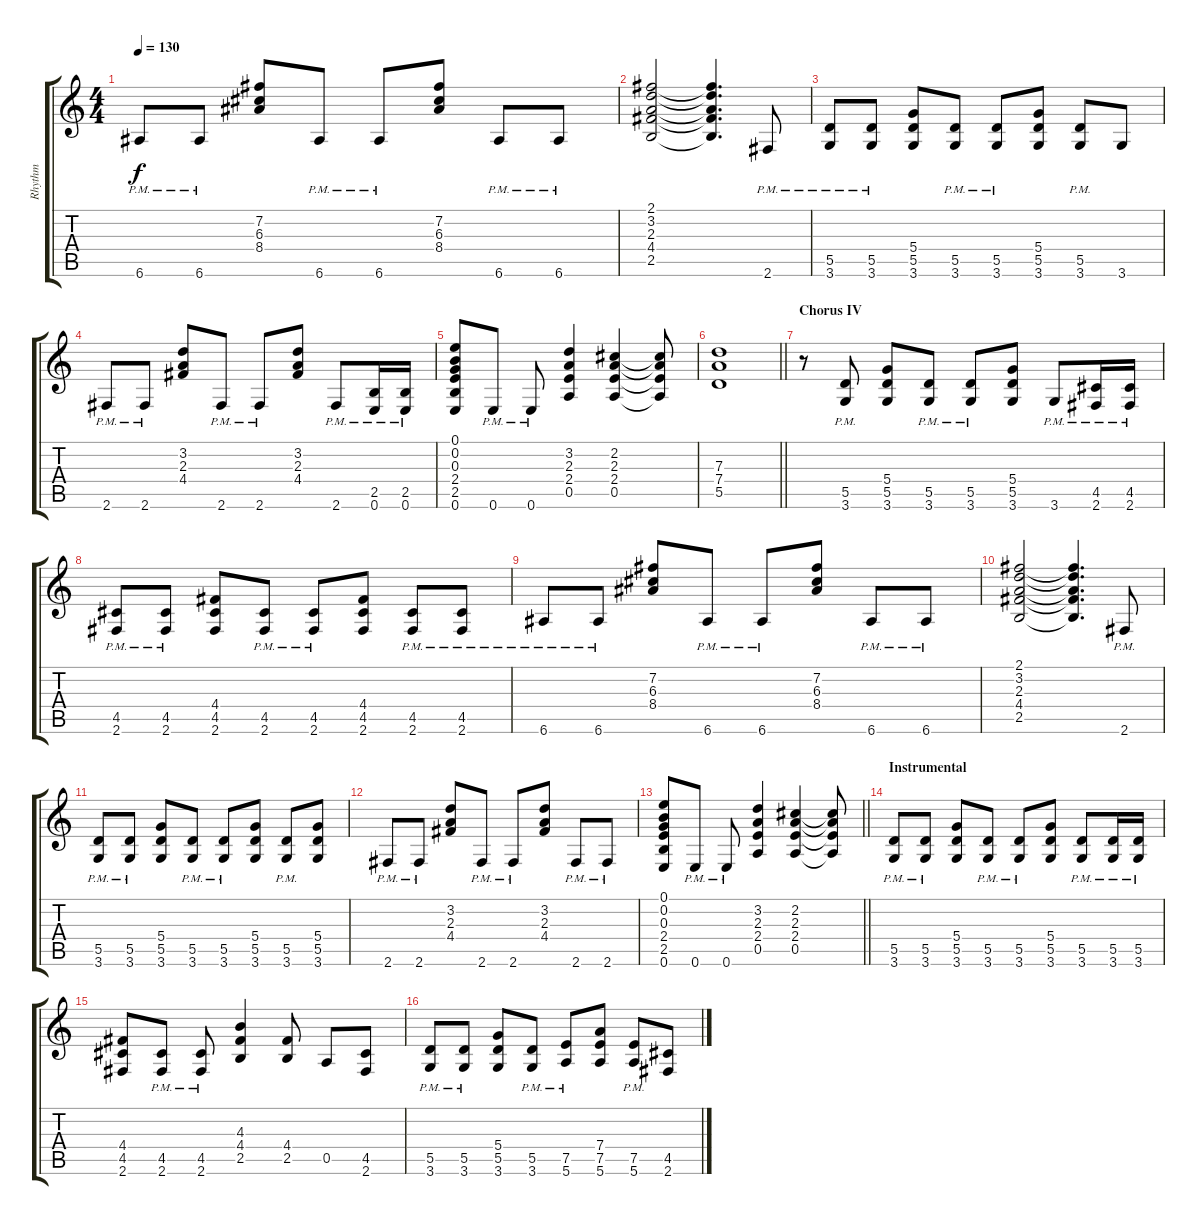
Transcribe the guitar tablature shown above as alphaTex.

\track ("Rhythm" "Rhythm") {instrument overdrivenguitar}
\staff {score tabs}
\tuning (E4 B3 G3 D3 A2 E2) {hide}
\ts (4 4)
\tempo 130
\clef g2
\ks c
6.6{pm}.8{dy f} 6.6{pm}.8 (7.2 6.3 8.4).8 6.6{pm}.8 6.6{pm}.8 (7.2 6.3 8.4).8 6.6{pm}.8 6.6{pm}.8 |
(2.1 3.2 2.3 4.4 2.5).2 (2.1{t} 3.2{t} 2.3{t} 4.4{t} 2.5{t}).4{d} 2.6{pm}.8 |
(5.5{pm} 3.6{pm}).8 (5.5{pm} 3.6{pm}).8 (5.4 5.5 3.6).8 (5.5{pm} 3.6{pm}).8 (5.5{pm} 3.6{pm}).8 (5.4 5.5 3.6).8 (5.5{pm} 3.6{pm}).8 3.6.8 |
2.6{pm}.8 2.6{pm}.8 (3.2 2.3 4.4).8 2.6{pm}.8 2.6{pm}.8 (3.2 2.3 4.4).8 2.6{pm}.8 (2.5{pm} 0.6{pm}).16 (2.5{pm} 0.6{pm}).16 |
(0.1 0.2 0.3 2.4 2.5 0.6).8 0.6{pm}.8 0.6{pm}.8 (3.2 2.3 2.4 0.5).4 (2.2 2.3 2.4 0.5).4 (2.2{t} 2.3{t} 2.4{t} 0.5{t}).8 |
\barLineRight lightlight
(7.3 7.4 5.5).1 |
\section ("" "Chorus IV")
r.8 (5.5{pm} 3.6{pm}).8 (5.4 5.5 3.6).8 (5.5{pm} 3.6{pm}).8 (5.5{pm} 3.6{pm}).8 (5.4 5.5 3.6).8 3.6{pm}.8 (4.5{pm} 2.6{pm}).16 (4.5{pm} 2.6{pm}).16 |
(4.5{pm} 2.6{pm}).8 (4.5{pm} 2.6{pm}).8 (4.4 4.5 2.6).8 (4.5{pm} 2.6{pm}).8 (4.5{pm} 2.6{pm}).8 (4.4 4.5 2.6).8 (4.5{pm} 2.6{pm}).8 (4.5{pm} 2.6{pm}).8 |
6.6{pm}.8 6.6{pm}.8 (7.2 6.3 8.4).8 6.6{pm}.8 6.6{pm}.8 (7.2 6.3 8.4).8 6.6{pm}.8 6.6{pm}.8 |
(2.1 3.2 2.3 4.4 2.5).2 (2.1{t} 3.2{t} 2.3{t} 4.4{t} 2.5{t}).4{d} 2.6{pm}.8 |
(5.5{pm} 3.6{pm}).8 (5.5{pm} 3.6{pm}).8 (5.4 5.5 3.6).8 (5.5{pm} 3.6{pm}).8 (5.5{pm} 3.6{pm}).8 (5.4 5.5 3.6).8 (5.5{pm} 3.6{pm}).8 (5.4 5.5 3.6).8 |
2.6{pm}.8 2.6{pm}.8 (3.2 2.3 4.4).8 2.6{pm}.8 2.6{pm}.8 (3.2 2.3 4.4).8 2.6{pm}.8 2.6{pm}.8 |
\barLineRight lightlight
(0.1 0.2 0.3 2.4 2.5 0.6).8 0.6{pm}.8 0.6{pm}.8 (3.2 2.3 2.4 0.5).4 (2.2 2.3 2.4 0.5).4 (2.2{t} 2.3{t} 2.4{t} 0.5{t}).8 |
\section ("" "Instrumental")
(5.5{pm} 3.6{pm}).8 (5.5{pm} 3.6{pm}).8 (5.4 5.5 3.6).8 (5.5{pm} 3.6{pm}).8 (5.5{pm} 3.6{pm}).8 (5.4 5.5 3.6).8 (5.5{pm} 3.6{pm}).8 (5.5{pm} 3.6{pm}).16 (5.5{pm} 3.6{pm}).16 |
(4.4 4.5 2.6).8 (4.5{pm} 2.6{pm}).8 (4.5{pm} 2.6{pm}).8 (4.3 4.4 2.5).4 (4.4 2.5).8 0.5.8 (4.5 2.6).8 |
(5.5{pm} 3.6{pm}).8 (5.5{pm} 3.6{pm}).8 (5.4 5.5 3.6).8 (5.5{pm} 3.6{pm}).8 (7.5{pm} 5.6{pm}).8 (7.4 7.5 5.6).8 (7.5{pm} 5.6{pm}).8 (4.5 2.6).8
